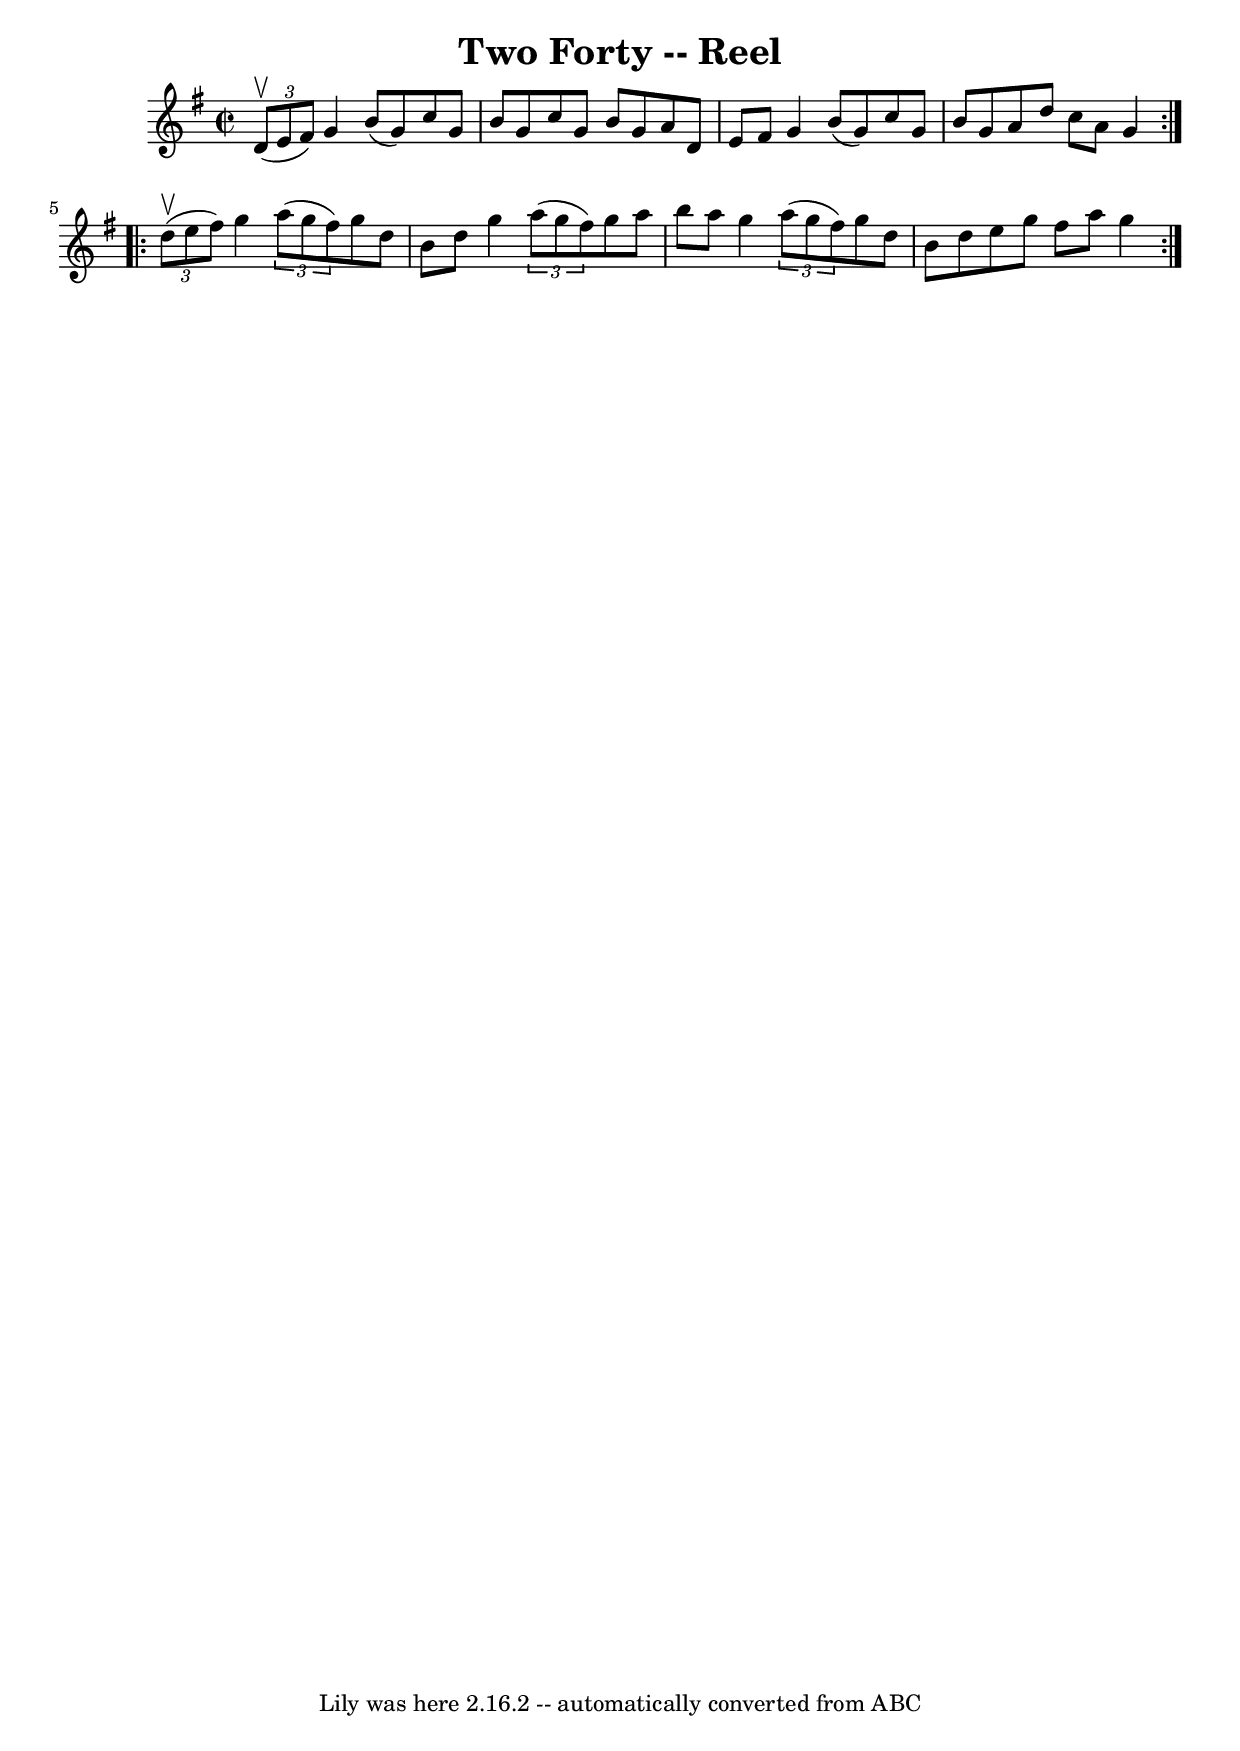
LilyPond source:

\version "2.16.2"
\include "Mammoth.ily"
\header {
  %% book = "Ryan's Mammoth Collection"
  crossRefNumber = "1"
  footnotes = "\\\\148"
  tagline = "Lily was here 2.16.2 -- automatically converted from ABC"
  title = "Two Forty -- Reel"

}
voicedefault =  {



  \repeat volta 2 {

    \override Staff.TimeSignature #'style = #'C
    \time 2/2 
    \key g \major
    \times 2/3 { d'8^\upbow(e'8 fis'8)  	       }   |
    g'4 b'8 (g'8) c''8 g'8 b'8 g'8    |
         c''8 g'8 b'8 g'8 a'8 d'8 e'8 fis'8     |
    g'4         b'8 (g'8) c''8 g'8 b'8 g'8     |
    a'8 d''8 c''8   
    a'8 g'4    
  } 
  \repeat volta 2 {
    \times 2/3 { d''8^\upbow(e''8    
		 fis''8)  	       }  |
    g''4    \times 2/3 { a''8 (g''8 fis''8) 
		       }        g''8 d''8 b'8 d''8     |
    g''4    \times 2/3 { a''8 (g''8  
			 fis''8)  		       } g''8 a''8 b''8 a''8     |
    g''4    
    \times 2/3 { a''8 (g''8 fis''8)  	       } g''8 d''8 b'8 d''8      |
    e''8 g''8 fis''8 a''8 g''4    
  }   

}

\score{
  <<

    \context Staff="default"
    {
      \voicedefault 
      
    }

  >>
  \layout {
    
  }
  \midi {
  }

}
